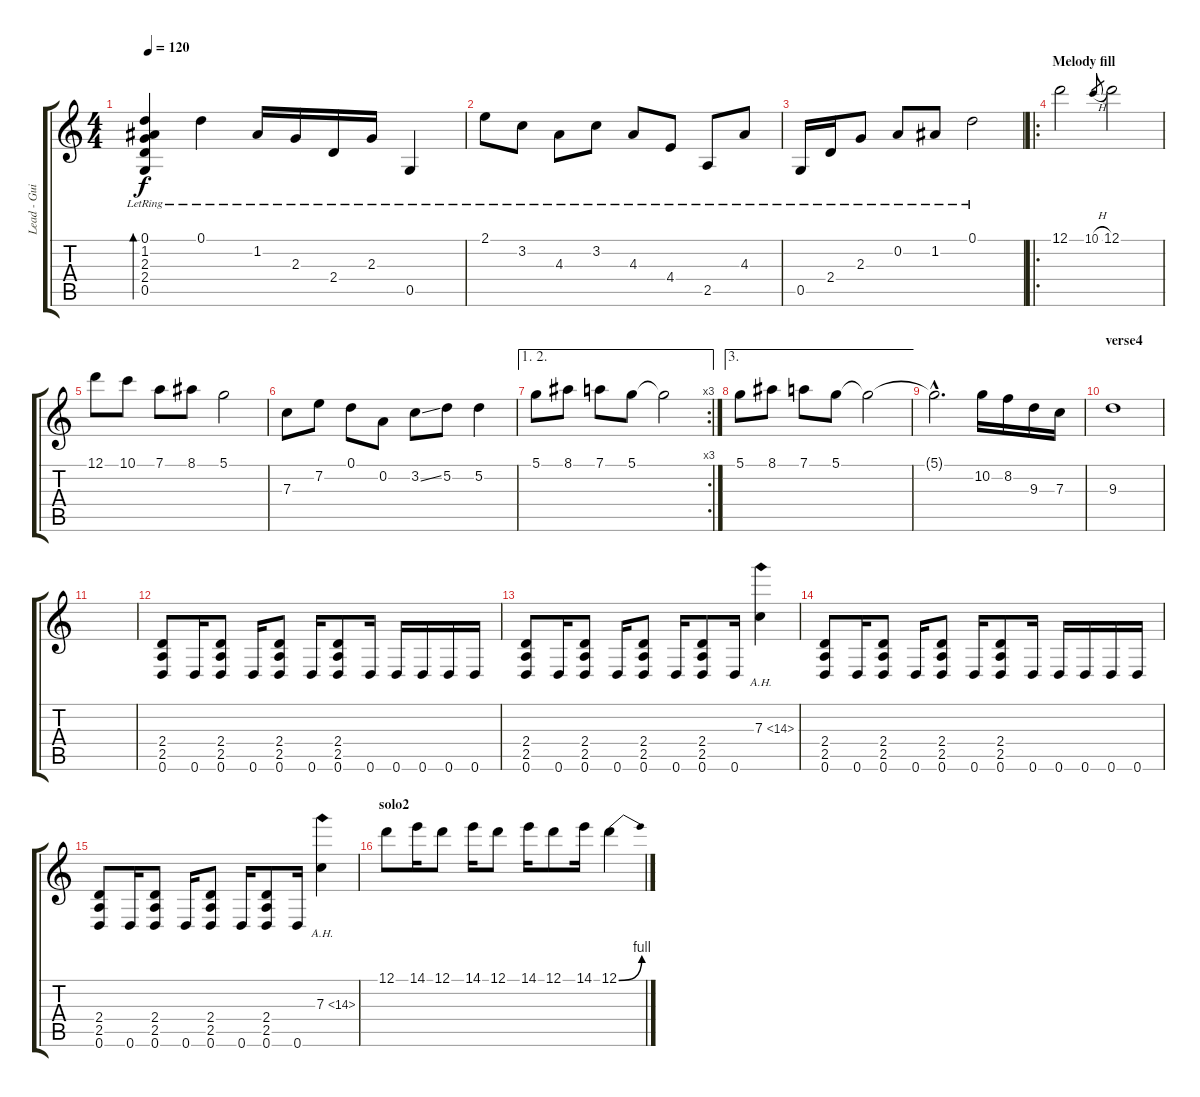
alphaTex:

\track ("Lead - Guitar" "Lead - Gui") {instrument distortionguitar}
\staff {score tabs}
\tuning (D4 A3 F3 C3 G2 D2) {hide}
\ts (4 4)
\tempo 120
\clef g2
\ks c
(0.1{lr} 1.2{lr} 2.3{lr} 2.4{lr} 0.5{lr}).4{bd 240 dy f} 0.1{lr}.4 1.2{lr}.16 2.3{lr}.16 2.4{lr}.16 2.3{lr}.16 0.5{lr}.4 |
2.1{lr}.8 3.2{lr}.8 4.3{lr}.8 3.2{lr}.8 4.3{lr}.8 4.4{lr}.8 2.5{lr}.8 4.3{lr}.8 |
0.5{lr}.16 2.4{lr}.16 2.3{lr}.8 0.2{lr}.8 1.2{lr}.8 0.1{lr}.2 |
\ro
\section ("" "Melody fill")
12.1.2{volume 13 instrument distortionguitar} 10.1{h}.8{gr} 12.1.2 |
12.1.8 10.1.8 7.1.8 8.1.8 5.1.2 |
7.3.8 7.2.8 0.1.8 0.2.8 3.2{ss}.8 5.2.8 5.2.4 |
\ae (1 2)
\rc 3
5.1.8 8.1.8 7.1.8 5.1.8 5.1{t}.2 |
\ae 3
5.1.8 8.1.8 7.1.8 5.1.8 5.1{t}.2 |
5.1{hac t}.2{d} 10.2.16 8.2.16 9.3.16 7.3.16 |
\section ("" "verse4")
9.3.1 |
|
(2.4 2.5 0.6).8 0.6.16 (2.4 2.5 0.6).8 0.6.16 (2.4 2.5 0.6).8 0.6.16 (2.4 2.5 0.6).8 0.6.16 0.6.16 0.6.16 0.6.16 0.6.16 |
(2.4 2.5 0.6).8 0.6.16 (2.4 2.5 0.6).8 0.6.16 (2.4 2.5 0.6).8 0.6.16 (2.4 2.5 0.6).8 0.6.16 7.3{ah 7}.4 |
(2.4 2.5 0.6).8 0.6.16 (2.4 2.5 0.6).8 0.6.16 (2.4 2.5 0.6).8 0.6.16 (2.4 2.5 0.6).8 0.6.16 0.6.16 0.6.16 0.6.16 0.6.16 |
(2.4 2.5 0.6).8 0.6.16 (2.4 2.5 0.6).8 0.6.16 (2.4 2.5 0.6).8 0.6.16 (2.4 2.5 0.6).8 0.6.16 7.3{ah 7}.4 |
\section ("" "solo2")
12.1.8 14.1.16 12.1.8 14.1.16 12.1.8 14.1.16 12.1.8 14.1.16 12.1{be (bend 0 0 60 4)}.4
